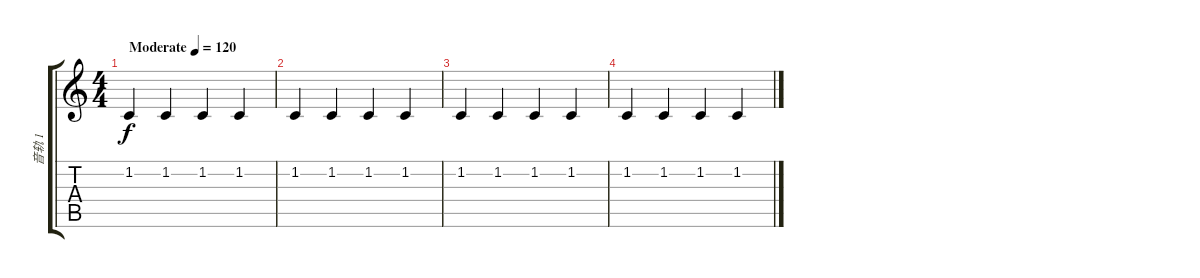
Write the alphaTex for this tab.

\track ("音轨 1" "音轨 1") {instrument acousticgrandpiano}
\staff {score tabs}
\tuning (E4 B3 G3 D3 A2 E2) {hide}
\ts (4 4)
\tempo (120 "Moderate")
\clef g2
\ks c
1.2.4{dy f instrument acousticgrandpiano} 1.2.4 1.2.4 1.2.4 |
1.2.4 1.2.4 1.2.4 1.2.4 |
1.2.4 1.2.4 1.2.4 1.2.4 |
1.2.4 1.2.4 1.2.4 1.2.4
